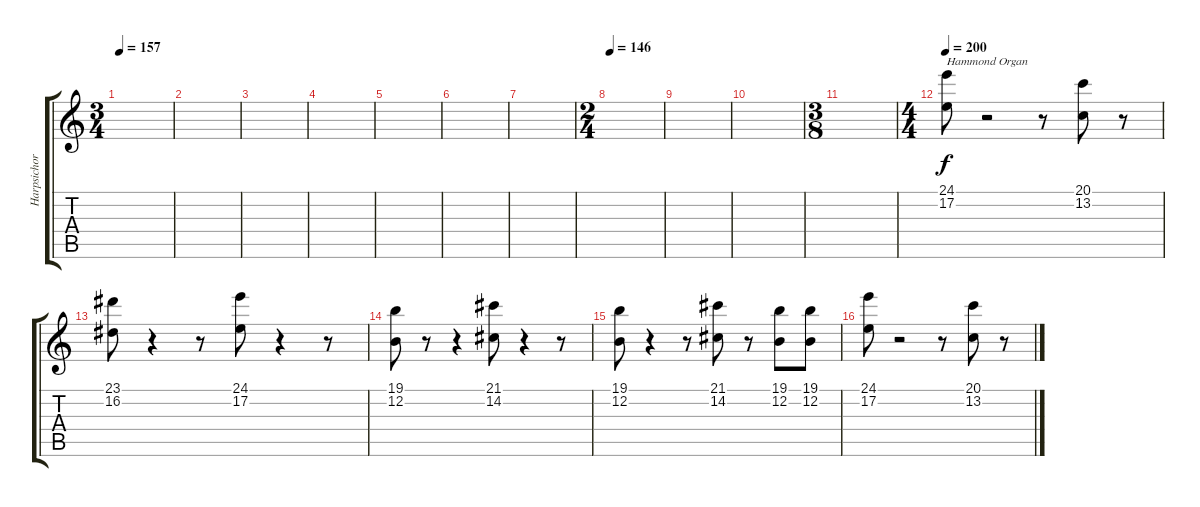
\track ("Harpsichord" "Harpsichor") {instrument harpsichord}
\staff {score tabs}
\tuning (E4 B3 G3 D3 A2 E2) {hide}
\ts (3 4)
\tempo 157
\clef g2
\ks c
|
|
|
|
|
|
|
\ts (2 4)
\tempo 146
|
|
|
\ts (3 8)
|
\ts (4 4)
\tempo 200
(24.1 17.2).8{txt "Hammond Organ" volume 12 instrument drawbarorgan} r.2 r.8 (20.1 13.2).8 r.8 |
(23.1 16.2).8 r.4 r.8 (24.1 17.2).8 r.4 r.8 |
(19.1 12.2).8 r.8 r.4 (21.1 14.2).8 r.4 r.8 |
(19.1 12.2).8 r.4 r.8 (21.1 14.2).8 r.8 (19.1 12.2).8 (19.1 12.2).8 |
(24.1 17.2).8 r.2 r.8 (20.1 13.2).8 r.8
